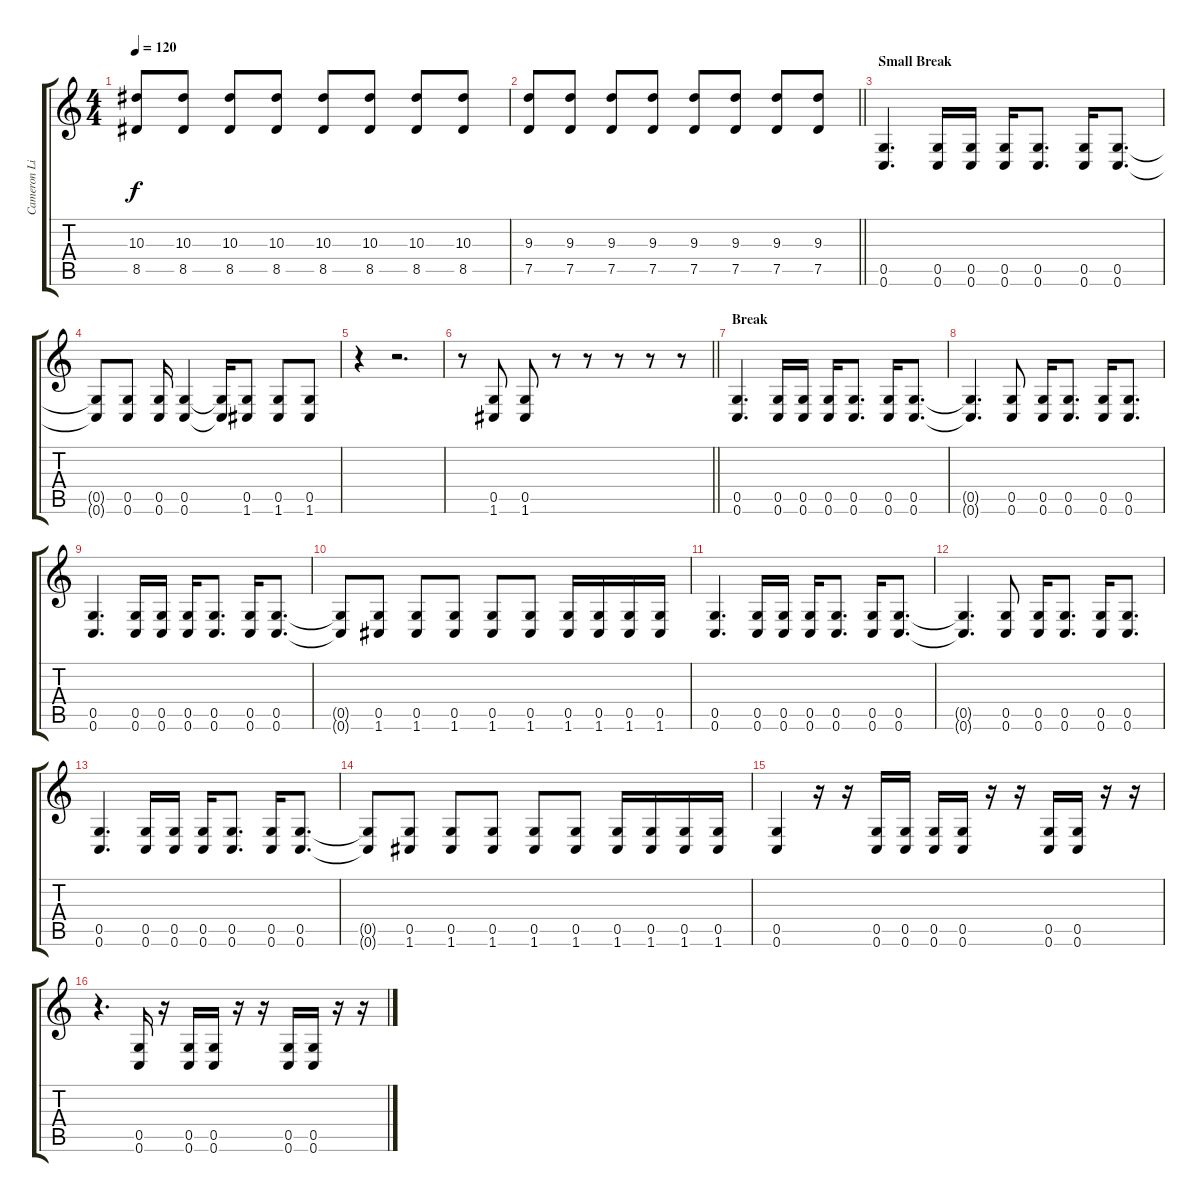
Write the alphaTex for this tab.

\track ("Cameron Liddell" "Cameron Li") {instrument overdrivenguitar}
\staff {score tabs}
\tuning (D4 A3 F3 C3 G2 C2) {hide}
\ts (4 4)
\tempo 120
\clef g2
\ks c
(10.3 8.5).8{dy f} (10.3 8.5).8 (10.3 8.5).8 (10.3 8.5).8 (10.3 8.5).8 (10.3 8.5).8 (10.3 8.5).8 (10.3 8.5).8 |
\barLineRight lightlight
(9.3 7.5).8 (9.3 7.5).8 (9.3 7.5).8 (9.3 7.5).8 (9.3 7.5).8 (9.3 7.5).8 (9.3 7.5).8 (9.3 7.5).8 |
\section ("" "Small Break")
(0.5 0.6).4{d} (0.5 0.6).16 (0.5 0.6).16 (0.5 0.6).16 (0.5 0.6).8{d} (0.5 0.6).16 (0.5 0.6).8{d} |
(0.5{t} 0.6{t}).8 (0.5 0.6).8 (0.5 0.6).16 (0.5 0.6).4 (0.5{t} 0.6{t}).16 (0.5 1.6).8 (0.5 1.6).8 (0.5 1.6).8 |
r.4 r.2{d} |
\barLineRight lightlight
r.8 (0.5 1.6).8 (0.5 1.6).8 r.8 r.8 r.8 r.8 r.8 |
\section ("" "Break")
(0.5 0.6).4{d} (0.5 0.6).16 (0.5 0.6).16 (0.5 0.6).16 (0.5 0.6).8{d} (0.5 0.6).16 (0.5 0.6).8{d} |
(0.5{t} 0.6{t}).4{d} (0.5 0.6).8 (0.5 0.6).16 (0.5 0.6).8{d} (0.5 0.6).16 (0.5 0.6).8{d} |
(0.5 0.6).4{d} (0.5 0.6).16 (0.5 0.6).16 (0.5 0.6).16 (0.5 0.6).8{d} (0.5 0.6).16 (0.5 0.6).8{d} |
(0.5{t} 0.6{t}).8 (0.5 1.6).8 (0.5 1.6).8 (0.5 1.6).8 (0.5 1.6).8 (0.5 1.6).8 (0.5 1.6).16 (0.5 1.6).16 (0.5 1.6).16 (0.5 1.6).16 |
(0.5 0.6).4{d} (0.5 0.6).16 (0.5 0.6).16 (0.5 0.6).16 (0.5 0.6).8{d} (0.5 0.6).16 (0.5 0.6).8{d} |
(0.5{t} 0.6{t}).4{d} (0.5 0.6).8 (0.5 0.6).16 (0.5 0.6).8{d} (0.5 0.6).16 (0.5 0.6).8{d} |
(0.5 0.6).4{d} (0.5 0.6).16 (0.5 0.6).16 (0.5 0.6).16 (0.5 0.6).8{d} (0.5 0.6).16 (0.5 0.6).8{d} |
(0.5{t} 0.6{t}).8 (0.5 1.6).8 (0.5 1.6).8 (0.5 1.6).8 (0.5 1.6).8 (0.5 1.6).8 (0.5 1.6).16 (0.5 1.6).16 (0.5 1.6).16 (0.5 1.6).16 |
(0.5 0.6).4 r.16 r.16 (0.5 0.6).16 (0.5 0.6).16 (0.5 0.6).16 (0.5 0.6).16 r.16 r.16 (0.5 0.6).16 (0.5 0.6).16 r.16 r.16 |
r.4{d} (0.5 0.6).16 r.16 (0.5 0.6).16 (0.5 0.6).16 r.16 r.16 (0.5 0.6).16 (0.5 0.6).16 r.16 r.16
